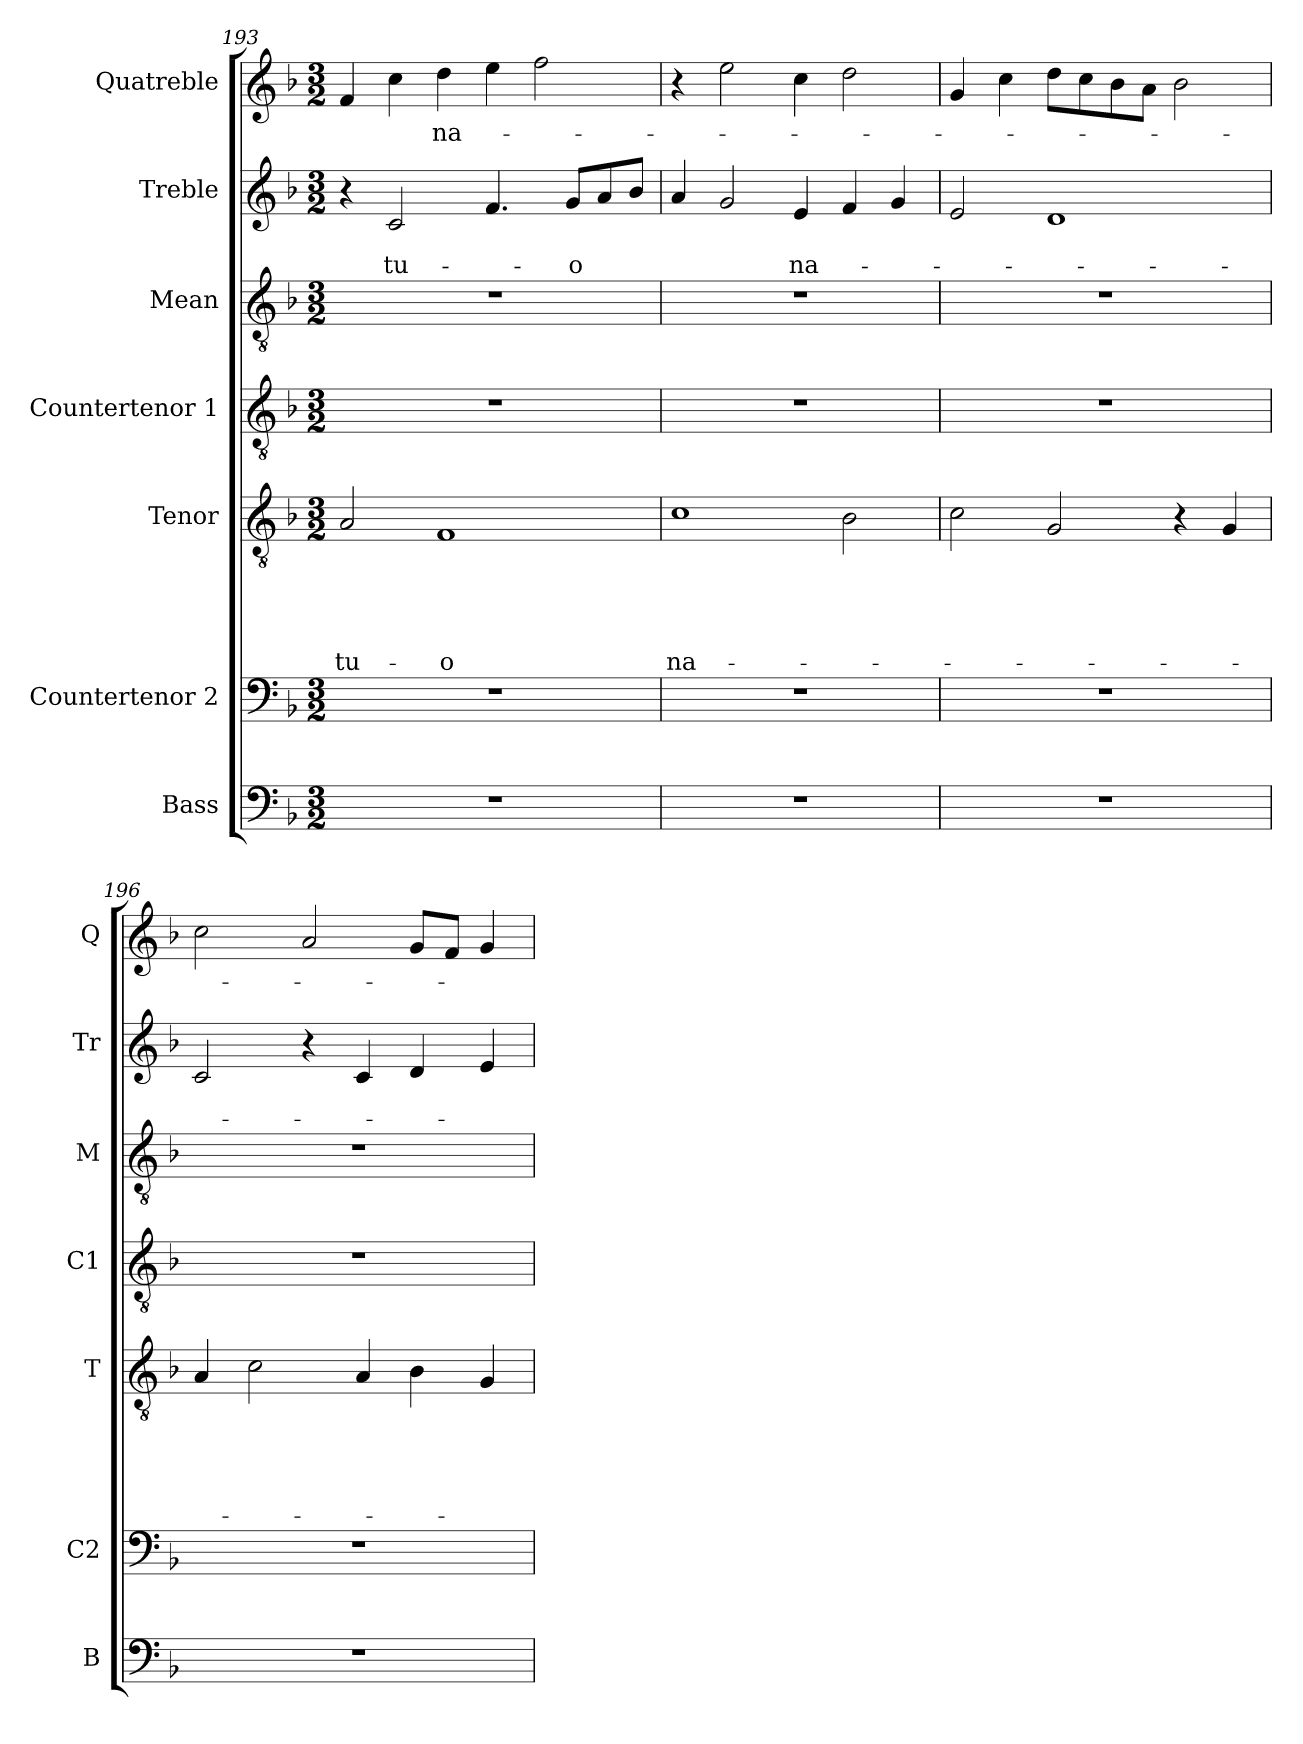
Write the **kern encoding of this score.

**kern	**kern	**kern	**text	**text	**text	**text	**text	**kern	**kern	**kern	**text	**text	**kern	**text
*part7	*part6	*part5	*part5	*part5	*part5	*part5	*part5	*part4	*part3	*part2	*part2	*part2	*part1	*part1
*staff7	*staff6	*staff5	*staff5	*staff5	*staff5	*staff5	*staff5	*staff4	*staff3	*staff2	*staff2	*staff2	*staff1	*staff1
*I"Bass	*I"Countertenor 2	*I"Tenor	*	*	*	*	*	*I"Countertenor 1	*I"Mean	*I"Treble	*	*	*I"Quatreble	*
*I'B	*I'C2	*I'T	*	*	*	*	*	*I'C1	*I'M	*I'Tr	*	*	*I'Q	*
*clefF4	*clefF4	*clefGv2	*	*	*	*	*	*clefGv2	*clefGv2	*clefG2	*	*	*clefG2	*
*k[b-]	*k[b-]	*k[b-]	*	*	*	*	*	*k[b-]	*k[b-]	*k[b-]	*	*	*k[b-]	*
*d:	*d:	*d:	*	*	*	*	*	*d:	*d:	*d:	*	*	*d:	*
*M3/2	*M3/2	*M3/2	*	*	*	*	*	*M3/2	*M3/2	*M3/2	*	*	*M3/2	*
=193	=193	=193	=193	=193	=193	=193	=193	=193	=193	=193	=193	=193	=193	=193
1.r	1.r	2A/	.	.	.	.	tu-	1.r	1.r	4r	.	.	4f/	.
.	.	.	.	.	.	.	.	.	.	2c/	.	tu-	4cc\	.
.	.	1F	.	.	.	.	-o	.	.	.	.	.	4dd\	na-
.	.	.	.	.	.	.	.	.	.	4.f/	.	.	4ee\	.
.	.	.	.	.	.	.	.	.	.	.	.	.	2ff\	.
.	.	.	.	.	.	.	.	.	.	8g/L	.	-o	.	.
.	.	.	.	.	.	.	.	.	.	8a/	.	.	.	.
.	.	.	.	.	.	.	.	.	.	8b-/J	.	.	.	.
=194	=194	=194	=194	=194	=194	=194	=194	=194	=194	=194	=194	=194	=194	=194
1.r	1.r	1c	.	.	.	.	na-	1.r	1.r	4a/	.	.	4r	.
.	.	.	.	.	.	.	.	.	.	2g/	.	.	2ee\	.
.	.	.	.	.	.	.	.	.	.	4e/	.	na-	4cc\	.
.	.	2B-\	.	.	.	.	.	.	.	4f/	.	.	2dd\	.
.	.	.	.	.	.	.	.	.	.	4g/	.	.	.	.
!!LO:LB:g=z
=195	=195	=195	=195	=195	=195	=195	=195	=195	=195	=195	=195	=195	=195	=195
1.r	1.r	2c\	.	.	.	.	.	1.r	1.r	2e/	.	.	4g/	.
.	.	.	.	.	.	.	.	.	.	.	.	.	4cc\	.
.	.	2G/	.	.	.	.	.	.	.	1d	.	.	8dd\L	.
.	.	.	.	.	.	.	.	.	.	.	.	.	8cc\	.
.	.	.	.	.	.	.	.	.	.	.	.	.	8b-\	.
.	.	.	.	.	.	.	.	.	.	.	.	.	8a\J	.
.	.	4r	.	.	.	.	.	.	.	.	.	.	2b-\	.
.	.	4G/	.	.	.	.	.	.	.	.	.	.	.	.
=196	=196	=196	=196	=196	=196	=196	=196	=196	=196	=196	=196	=196	=196	=196
1.r	1.r	4A/	.	.	.	.	.	1.r	1.r	2c/	.	.	2cc\	.
.	.	2c\	.	.	.	.	.	.	.	.	.	.	.	.
.	.	.	.	.	.	.	.	.	.	4r	.	.	2a/	.
.	.	4A/	.	.	.	.	.	.	.	4c/	.	.	.	.
.	.	4B-\	.	.	.	.	.	.	.	4d/	.	.	8g/L	.
.	.	.	.	.	.	.	.	.	.	.	.	.	8f/J	.
.	.	4G/	.	.	.	.	.	.	.	4e/	.	.	4g/	.
=	=	=	=	=	=	=	=	=	=	=	=	=	=	=
*-	*-	*-	*-	*-	*-	*-	*-	*-	*-	*-	*-	*-	*-	*-
